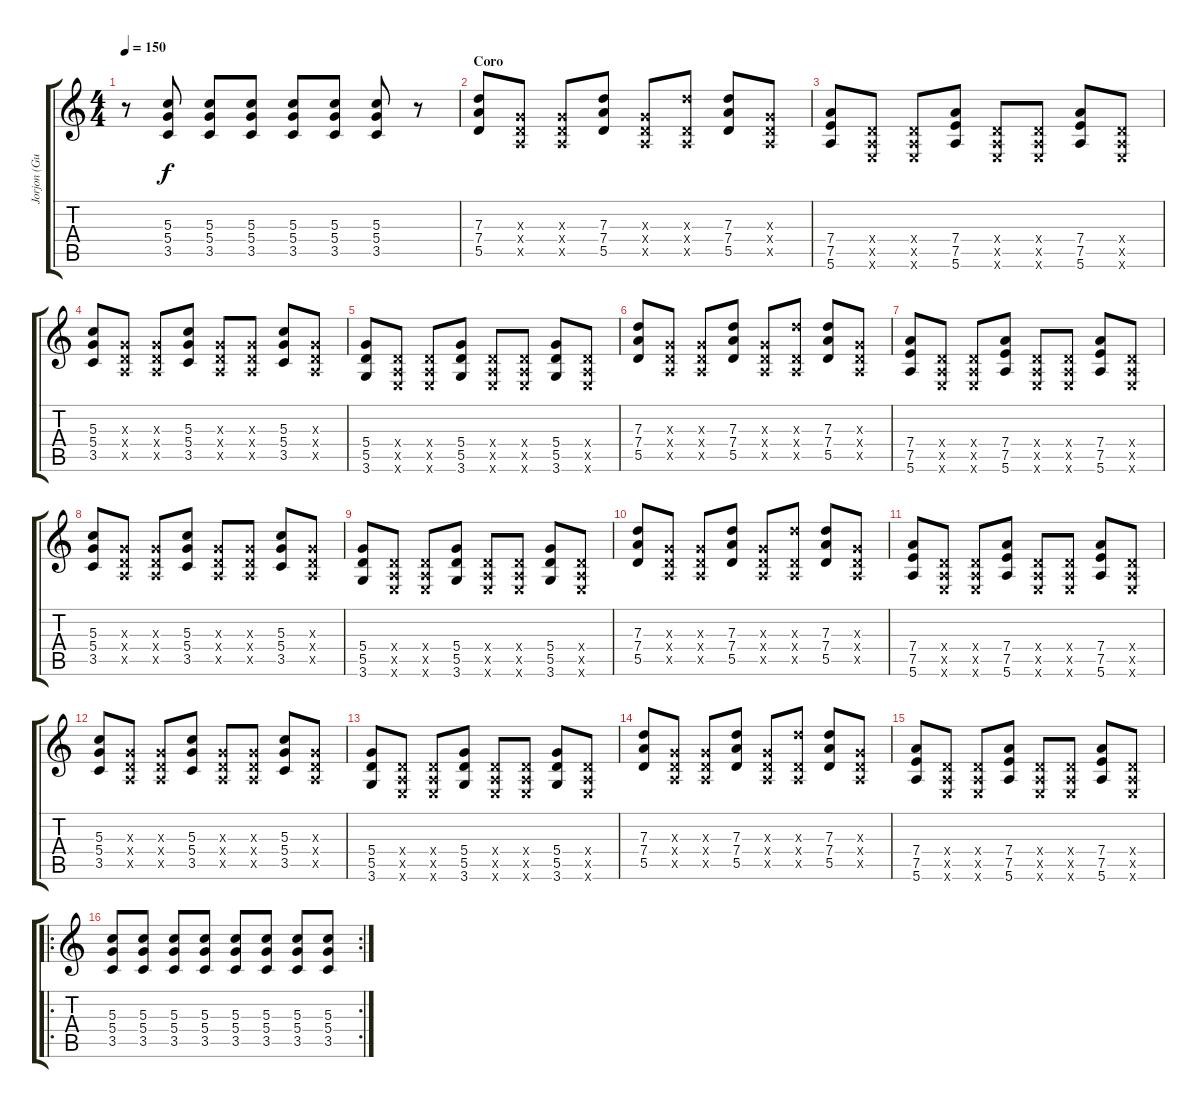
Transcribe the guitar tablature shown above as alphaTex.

\track ("Jorjon (Guitar 1)" "Jorjon (Gu") {instrument distortionguitar}
\staff {score tabs}
\tuning (E4 B3 G3 D3 A2 E2) {hide}
\ts (4 4)
\tempo 150
\clef g2
\ks c
r.8{dy f} (5.3 5.4 3.5).8 (5.3 5.4 3.5).8 (5.3 5.4 3.5).8 (5.3 5.4 3.5).8 (5.3 5.4 3.5).8 (5.3 5.4 3.5).8 r.8 |
\section ("" "Coro")
(7.3 7.4 5.5).8 (0.3{x} 0.4{x} 0.5{x}).8 (0.3{x} 0.4{x} 0.5{x}).8 (7.3 7.4 5.5).8 (0.3{x} 0.4{x} 0.5{x}).8 (7.3{x} 0.4{x} 0.5{x}).8 (7.3 7.4 5.5).8 (0.3{x} 0.4{x} 0.5{x}).8 |
(7.4 7.5 5.6).8 (0.4{x} 0.5{x} 0.6{x}).8 (0.4{x} 0.5{x} 0.6{x}).8 (7.4 7.5 5.6).8 (0.4{x} 0.5{x} 0.6{x}).8 (0.4{x} 0.5{x} 0.6{x}).8 (7.4 7.5 5.6).8 (0.4{x} 0.5{x} 0.6{x}).8 |
(5.3 5.4 3.5).8 (0.3{x} 0.4{x} 0.5{x}).8 (0.3{x} 0.4{x} 0.5{x}).8 (5.3 5.4 3.5).8 (0.3{x} 0.4{x} 0.5{x}).8 (0.3{x} 0.4{x} 0.5{x}).8 (5.3 5.4 3.5).8 (0.3{x} 0.4{x} 0.5{x}).8 |
(5.4 5.5 3.6).8 (0.4{x} 0.5{x} 0.6{x}).8 (0.4{x} 0.5{x} 0.6{x}).8 (5.4 5.5 3.6).8 (0.4{x} 0.5{x} 0.6{x}).8 (0.4{x} 0.5{x} 0.6{x}).8 (5.4 5.5 3.6).8 (0.4{x} 0.5{x} 0.6{x}).8 |
(7.3 7.4 5.5).8 (0.3{x} 0.4{x} 0.5{x}).8 (0.3{x} 0.4{x} 0.5{x}).8 (7.3 7.4 5.5).8 (0.3{x} 0.4{x} 0.5{x}).8 (7.3{x} 0.4{x} 0.5{x}).8 (7.3 7.4 5.5).8 (0.3{x} 0.4{x} 0.5{x}).8 |
(7.4 7.5 5.6).8 (0.4{x} 0.5{x} 0.6{x}).8 (0.4{x} 0.5{x} 0.6{x}).8 (7.4 7.5 5.6).8 (0.4{x} 0.5{x} 0.6{x}).8 (0.4{x} 0.5{x} 0.6{x}).8 (7.4 7.5 5.6).8 (0.4{x} 0.5{x} 0.6{x}).8 |
(5.3 5.4 3.5).8 (0.3{x} 0.4{x} 0.5{x}).8 (0.3{x} 0.4{x} 0.5{x}).8 (5.3 5.4 3.5).8 (0.3{x} 0.4{x} 0.5{x}).8 (0.3{x} 0.4{x} 0.5{x}).8 (5.3 5.4 3.5).8 (0.3{x} 0.4{x} 0.5{x}).8 |
(5.4 5.5 3.6).8 (0.4{x} 0.5{x} 0.6{x}).8 (0.4{x} 0.5{x} 0.6{x}).8 (5.4 5.5 3.6).8 (0.4{x} 0.5{x} 0.6{x}).8 (0.4{x} 0.5{x} 0.6{x}).8 (5.4 5.5 3.6).8 (0.4{x} 0.5{x} 0.6{x}).8 |
(7.3 7.4 5.5).8 (0.3{x} 0.4{x} 0.5{x}).8 (0.3{x} 0.4{x} 0.5{x}).8 (7.3 7.4 5.5).8 (0.3{x} 0.4{x} 0.5{x}).8 (7.3{x} 0.4{x} 0.5{x}).8 (7.3 7.4 5.5).8 (0.3{x} 0.4{x} 0.5{x}).8 |
(7.4 7.5 5.6).8 (0.4{x} 0.5{x} 0.6{x}).8 (0.4{x} 0.5{x} 0.6{x}).8 (7.4 7.5 5.6).8 (0.4{x} 0.5{x} 0.6{x}).8 (0.4{x} 0.5{x} 0.6{x}).8 (7.4 7.5 5.6).8 (0.4{x} 0.5{x} 0.6{x}).8 |
(5.3 5.4 3.5).8 (0.3{x} 0.4{x} 0.5{x}).8 (0.3{x} 0.4{x} 0.5{x}).8 (5.3 5.4 3.5).8 (0.3{x} 0.4{x} 0.5{x}).8 (0.3{x} 0.4{x} 0.5{x}).8 (5.3 5.4 3.5).8 (0.3{x} 0.4{x} 0.5{x}).8 |
(5.4 5.5 3.6).8 (0.4{x} 0.5{x} 0.6{x}).8 (0.4{x} 0.5{x} 0.6{x}).8 (5.4 5.5 3.6).8 (0.4{x} 0.5{x} 0.6{x}).8 (0.4{x} 0.5{x} 0.6{x}).8 (5.4 5.5 3.6).8 (0.4{x} 0.5{x} 0.6{x}).8 |
(7.3 7.4 5.5).8 (0.3{x} 0.4{x} 0.5{x}).8 (0.3{x} 0.4{x} 0.5{x}).8 (7.3 7.4 5.5).8 (0.3{x} 0.4{x} 0.5{x}).8 (7.3{x} 0.4{x} 0.5{x}).8 (7.3 7.4 5.5).8 (0.3{x} 0.4{x} 0.5{x}).8 |
(7.4 7.5 5.6).8 (0.4{x} 0.5{x} 0.6{x}).8 (0.4{x} 0.5{x} 0.6{x}).8 (7.4 7.5 5.6).8 (0.4{x} 0.5{x} 0.6{x}).8 (0.4{x} 0.5{x} 0.6{x}).8 (7.4 7.5 5.6).8 (0.4{x} 0.5{x} 0.6{x}).8 |
\ro
\rc 2
(5.3 5.4 3.5).8 (5.3 5.4 3.5).8 (5.3 5.4 3.5).8 (5.3 5.4 3.5).8 (5.3 5.4 3.5).8 (5.3 5.4 3.5).8 (5.3 5.4 3.5).8 (5.3 5.4 3.5).8
